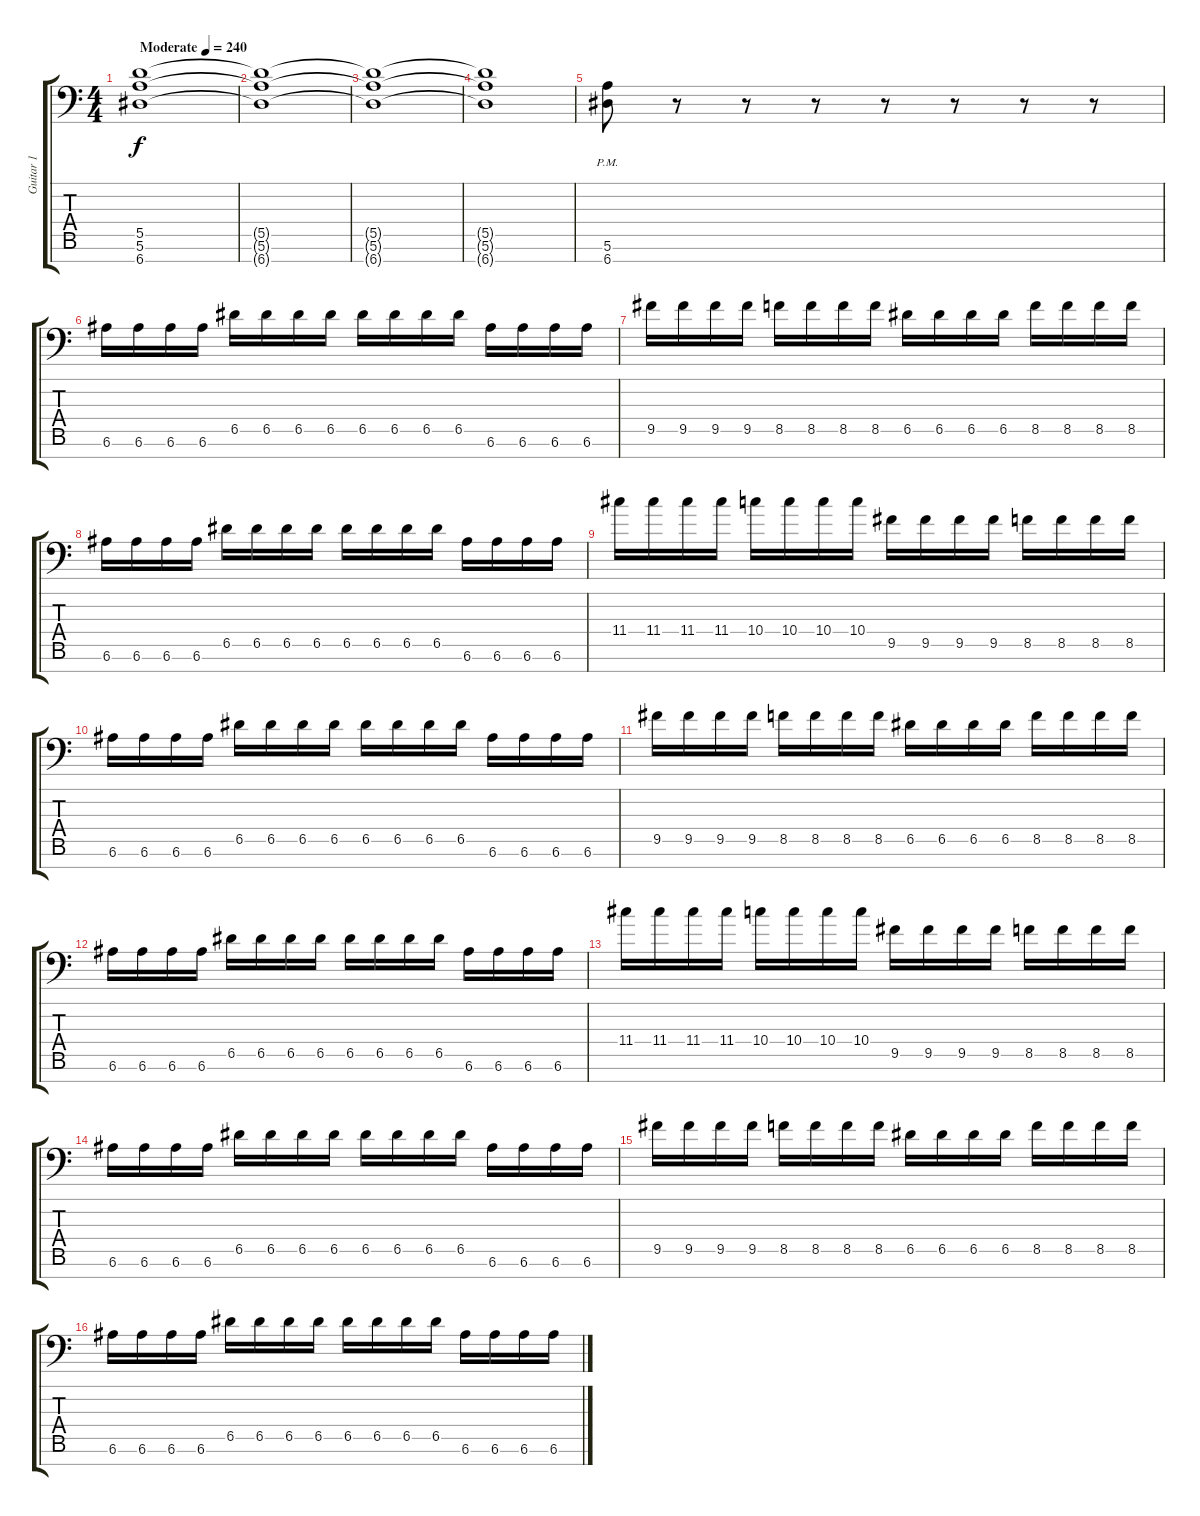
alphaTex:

\track ("Guitar 1" "Guitar 1") {instrument distortionguitar}
\staff {score tabs}
\tuning (E4 B3 Gb3 D3 A2 E2 A1) {hide}
\ts (4 4)
\tempo (240 "Moderate")
\clef f4
\ks c
(5.5 5.6 6.7).1{dy f instrument distortionguitar} |
(5.5{t} 5.6{t} 6.7{t}).1 |
(5.5{t} 5.6{t} 6.7{t}).1 |
(5.5{t} 5.6{t} 6.7{t}).1 |
(5.6{pm} 6.7).8 r.8 r.8 r.8 r.8 r.8 r.8 r.8 |
6.6.16 6.6.16 6.6.16 6.6.16 6.5.16 6.5.16 6.5.16 6.5.16 6.5.16 6.5.16 6.5.16 6.5.16 6.6.16 6.6.16 6.6.16 6.6.16 |
9.5.16 9.5.16 9.5.16 9.5.16 8.5.16 8.5.16 8.5.16 8.5.16 6.5.16 6.5.16 6.5.16 6.5.16 8.5.16 8.5.16 8.5.16 8.5.16 |
6.6.16 6.6.16 6.6.16 6.6.16 6.5.16 6.5.16 6.5.16 6.5.16 6.5.16 6.5.16 6.5.16 6.5.16 6.6.16 6.6.16 6.6.16 6.6.16 |
11.4.16 11.4.16 11.4.16 11.4.16 10.4.16 10.4.16 10.4.16 10.4.16 9.5.16 9.5.16 9.5.16 9.5.16 8.5.16 8.5.16 8.5.16 8.5.16 |
6.6.16 6.6.16 6.6.16 6.6.16 6.5.16 6.5.16 6.5.16 6.5.16 6.5.16 6.5.16 6.5.16 6.5.16 6.6.16 6.6.16 6.6.16 6.6.16 |
9.5.16 9.5.16 9.5.16 9.5.16 8.5.16 8.5.16 8.5.16 8.5.16 6.5.16 6.5.16 6.5.16 6.5.16 8.5.16 8.5.16 8.5.16 8.5.16 |
6.6.16 6.6.16 6.6.16 6.6.16 6.5.16 6.5.16 6.5.16 6.5.16 6.5.16 6.5.16 6.5.16 6.5.16 6.6.16 6.6.16 6.6.16 6.6.16 |
11.4.16 11.4.16 11.4.16 11.4.16 10.4.16 10.4.16 10.4.16 10.4.16 9.5.16 9.5.16 9.5.16 9.5.16 8.5.16 8.5.16 8.5.16 8.5.16 |
6.6.16 6.6.16 6.6.16 6.6.16 6.5.16 6.5.16 6.5.16 6.5.16 6.5.16 6.5.16 6.5.16 6.5.16 6.6.16 6.6.16 6.6.16 6.6.16 |
9.5.16 9.5.16 9.5.16 9.5.16 8.5.16 8.5.16 8.5.16 8.5.16 6.5.16 6.5.16 6.5.16 6.5.16 8.5.16 8.5.16 8.5.16 8.5.16 |
6.6.16 6.6.16 6.6.16 6.6.16 6.5.16 6.5.16 6.5.16 6.5.16 6.5.16 6.5.16 6.5.16 6.5.16 6.6.16 6.6.16 6.6.16 6.6.16
